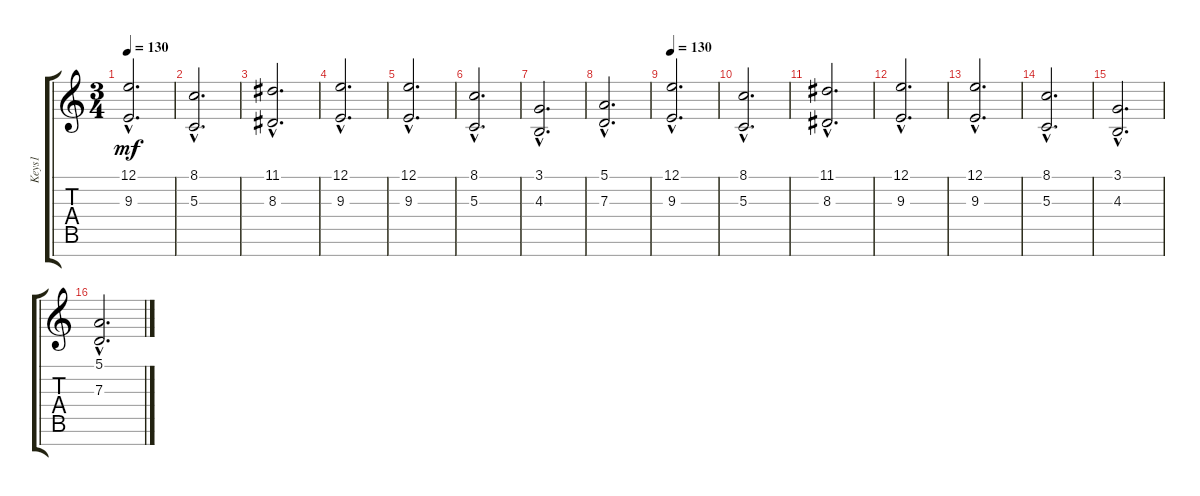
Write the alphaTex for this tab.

\track ("Keys1" "Keys1") {instrument synthstrings1}
\staff {score tabs}
\tuning (E4 B3 G3 D3 A2 E2 B1) {hide}
\ts (3 4)
\tempo 130
\clef g2
\ks c
(12.1{hac} 9.3{hac}).2{d dy mf} |
(8.1{hac} 5.3{hac}).2{d} |
(11.1{hac} 8.3{hac}).2{d} |
(12.1{hac} 9.3{hac}).2{d} |
(12.1{hac} 9.3{hac}).2{d} |
(8.1{hac} 5.3{hac}).2{d} |
(3.1{hac} 4.3{hac}).2{d} |
(5.1{hac} 7.3{hac}).2{d} |
\tempo 130
(12.1{hac} 9.3{hac}).2{d} |
(8.1{hac} 5.3{hac}).2{d} |
(11.1{hac} 8.3{hac}).2{d} |
(12.1{hac} 9.3{hac}).2{d} |
(12.1{hac} 9.3{hac}).2{d} |
(8.1{hac} 5.3{hac}).2{d} |
(3.1{hac} 4.3{hac}).2{d} |
(5.1{hac} 7.3{hac}).2{d}
